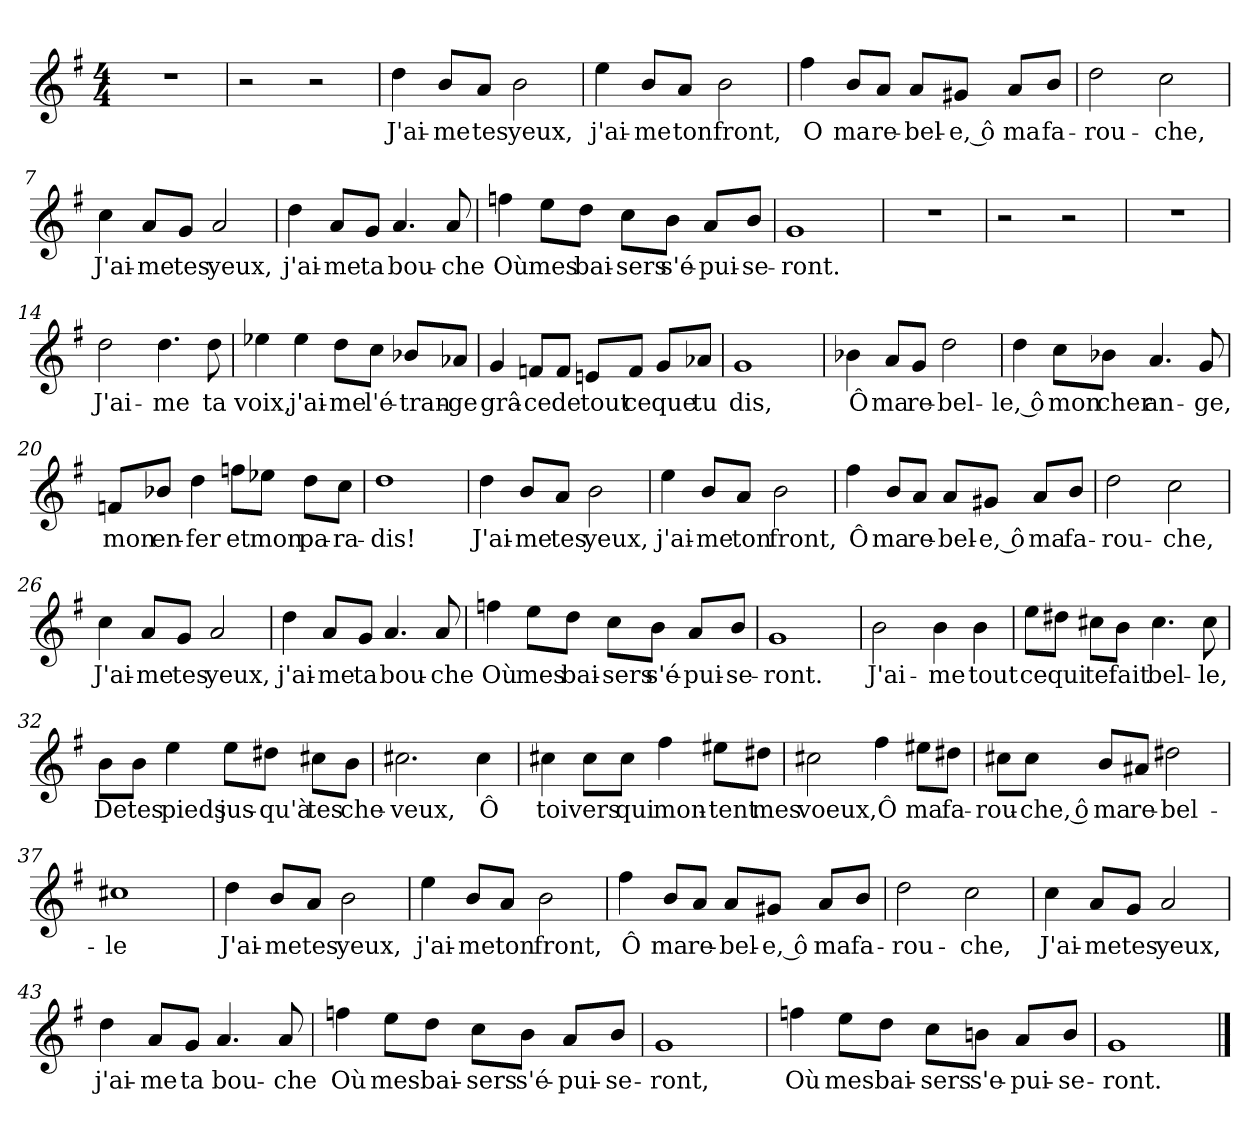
**kern	**text
*part1	*part1
*staff1	*staff1
*clefG2	*
*k[f#]	*
*M4/4	*
=1	=1
1r	.
=2	=2
2r	.
2r	.
=3	=3
!	!LO:LY:b
4dd\	J'ai-
!	!LO:LY:b
8b/L	-me
!	!LO:LY:b
8a/J	tes
!	!LO:LY:b
2b\	yeux,
=4	=4
!	!LO:LY:b
4ee\	j'ai-
!	!LO:LY:b
8b/L	-me
!	!LO:LY:b
8a/J	ton
!	!LO:LY:b
2b\	front,
=5	=5
!	!LO:LY:b
4ff#\	O
!	!LO:LY:b
8b/L	ma
!	!LO:LY:b
8a/J	re-
!	!LO:LY:b
8a/L	-bel-
!	!LO:LY:b
8g#X/J	-e, ô
!	!LO:LY:b
8a/L	ma
!	!LO:LY:b
8b/J	fa-
=6	=6
!	!LO:LY:b
2dd\	-rou-
!	!LO:LY:b
2cc\	-che,
=7	=7
!	!LO:LY:b
4cc\	J'ai-
!	!LO:LY:b
8a/L	-me
!	!LO:LY:b
8g/J	tes
!	!LO:LY:b
2a/	yeux,
!!LO:LB:g=z
=8	=8
!	!LO:LY:b
4dd\	j'ai-
!	!LO:LY:b
8a/L	-me
!	!LO:LY:b
8g/J	ta
!	!LO:LY:b
4.a/	bou-
!	!LO:LY:b
8a/	-che
=9	=9
!	!LO:LY:b
4ffn\	Où
!	!LO:LY:b
8ee\L	mes
!	!LO:LY:b
8dd\J	bai-
!	!LO:LY:b
8cc\L	-sers
!	!LO:LY:b
8b\J	s'é-
!	!LO:LY:b
8a/L	-pui-
!	!LO:LY:b
8b/J	-se-
=10	=10
!	!LO:LY:b
1g	-ront.
=11	=11
1r	.
=12	=12
2r	.
2r	.
=13	=13
1r	.
=14	=14
!	!LO:LY:b
2dd\	J'ai-
!	!LO:LY:b
4.dd\	-me
!	!LO:LY:b
8dd\	ta
=15	=15
!	!LO:LY:b
4ee-X\	voix,
!	!LO:LY:b
4ee-\	j'ai-
!	!LO:LY:b
8dd\L	-me
!	!LO:LY:b
8cc\J	l'é-
!	!LO:LY:b
8b-X/L	-tran-
!	!LO:LY:b
8a-X/J	-ge
!!LO:LB:g=z
=16	=16
!	!LO:LY:b
4g/	grâ-
!	!LO:LY:b
8fn/L	-ce
!	!LO:LY:b
8f/J	de
!	!LO:LY:b
8en/L	tout
!	!LO:LY:b
8f/J	ce
!	!LO:LY:b
8g/L	que
!	!LO:LY:b
8a-X/J	tu
=17	=17
!	!LO:LY:b
1g	dis,
=18	=18
!	!LO:LY:b
4b-X\	Ô
!	!LO:LY:b
8a/L	ma
!	!LO:LY:b
8g/J	re-
!	!LO:LY:b
2dd\	-bel-
=19	=19
!	!LO:LY:b
4dd\	-le, ô
!	!LO:LY:b
8cc\L	mon
!	!LO:LY:b
8b-X\J	cher
!	!LO:LY:b
4.a/	an-
!	!LO:LY:b
8g/	-ge,
=20	=20
!	!LO:LY:b
8fn/L	mon
!	!LO:LY:b
8b-X/J	en-
!	!LO:LY:b
4dd\	-fer
!	!LO:LY:b
8ffn\L	et
!	!LO:LY:b
8ee-X\J	mon
!	!LO:LY:b
8dd\L	pa-
!	!LO:LY:b
8cc\J	-ra-
=21	=21
!	!LO:LY:b
1dd	-dis!
=22	=22
!	!LO:LY:b
4dd\	J'ai-
!	!LO:LY:b
8b/L	-me
!	!LO:LY:b
8a/J	tes
!	!LO:LY:b
2b\	yeux,
!!LO:LB:g=z
=23	=23
!	!LO:LY:b
4ee\	j'ai-
!	!LO:LY:b
8b/L	-me
!	!LO:LY:b
8a/J	ton
!	!LO:LY:b
2b\	front,
=24	=24
!	!LO:LY:b
4ff#\	Ô
!	!LO:LY:b
8b/L	ma
!	!LO:LY:b
8a/J	re-
!	!LO:LY:b
8a/L	-bel-
!	!LO:LY:b
8g#X/J	-e, ô
!	!LO:LY:b
8a/L	ma
!	!LO:LY:b
8b/J	fa-
=25	=25
!	!LO:LY:b
2dd\	-rou-
!	!LO:LY:b
2cc\	-che,
=26	=26
!	!LO:LY:b
4cc\	J'ai-
!	!LO:LY:b
8a/L	-me
!	!LO:LY:b
8g/J	tes
!	!LO:LY:b
2a/	yeux,
=27	=27
!	!LO:LY:b
4dd\	j'ai-
!	!LO:LY:b
8a/L	-me
!	!LO:LY:b
8g/J	ta
!	!LO:LY:b
4.a/	bou-
!	!LO:LY:b
8a/	-che
=28	=28
!	!LO:LY:b
4ffn\	Où
!	!LO:LY:b
8ee\L	mes
!	!LO:LY:b
8dd\J	bai-
!	!LO:LY:b
8cc\L	-sers
!	!LO:LY:b
8b\J	s'é-
!	!LO:LY:b
8a/L	-pui-
!	!LO:LY:b
8b/J	-se-
!!LO:LB:g=z
=29	=29
!	!LO:LY:b
1g	-ront.
=30	=30
!	!LO:LY:b
2b\	J'ai-
!	!LO:LY:b
4b\	-me
!	!LO:LY:b
4b\	tout
=31	=31
!	!LO:LY:b
8ee\L	ce
!	!LO:LY:b
8dd#X\J	qui
!	!LO:LY:b
8cc#X\L	te
!	!LO:LY:b
8b\J	fait
!	!LO:LY:b
4.cc#\	bel-
!	!LO:LY:b
8cc#\	-le,
=32	=32
!	!LO:LY:b
8b\L	De
!	!LO:LY:b
8b\J	tes
!	!LO:LY:b
4ee\	pieds
!	!LO:LY:b
8ee\L	jus-
!	!LO:LY:b
8dd#X\J	-qu'à
!	!LO:LY:b
8cc#X\L	tes
!	!LO:LY:b
8b\J	che-
=33	=33
!	!LO:LY:b
2.cc#X\	-veux,
!	!LO:LY:b
4cc#\	Ô
=34	=34
!	!LO:LY:b
4cc#X\	toi
!	!LO:LY:b
8cc#\L	vers
!	!LO:LY:b
8cc#\J	qui
!	!LO:LY:b
4ff#\	mon-
!	!LO:LY:b
8ee#X\L	-tent
!	!LO:LY:b
8dd#X\J	mes
!!LO:LB:g=z
=35	=35
!	!LO:LY:b
2cc#X\	voeux,
!	!LO:LY:b
4ff#\	Ô
!	!LO:LY:b
8ee#X\L	ma
!	!LO:LY:b
8dd#X\J	fa-
=36	=36
!	!LO:LY:b
8cc#X\L	-rou-
!	!LO:LY:b
8cc#\J	-che, ô
!	!LO:LY:b
8b/L	ma
!	!LO:LY:b
8a#X/J	re-
!	!LO:LY:b
2dd#X\	-bel-
=37	=37
!	!LO:LY:b
1cc#X	-le
=38	=38
!	!LO:LY:b
4dd\	J'ai-
!	!LO:LY:b
8b/L	-me
!	!LO:LY:b
8a/J	tes
!	!LO:LY:b
2b\	yeux,
=39	=39
!	!LO:LY:b
4ee\	j'ai-
!	!LO:LY:b
8b/L	-me
!	!LO:LY:b
8a/J	ton
!	!LO:LY:b
2b\	front,
=40	=40
!	!LO:LY:b
4ff#\	Ô
!	!LO:LY:b
8b/L	ma
!	!LO:LY:b
8a/J	re-
!	!LO:LY:b
8a/L	-bel-
!	!LO:LY:b
8g#X/J	-e, ô
!	!LO:LY:b
8a/L	ma
!	!LO:LY:b
8b/J	fa-
=41	=41
!	!LO:LY:b
2dd\	-rou-
!	!LO:LY:b
2cc\	-che,
!!LO:LB:g=z
=42	=42
!	!LO:LY:b
4cc\	J'ai-
!	!LO:LY:b
8a/L	-me
!	!LO:LY:b
8g/J	tes
!	!LO:LY:b
2a/	yeux,
=43	=43
!	!LO:LY:b
4dd\	j'ai-
!	!LO:LY:b
8a/L	-me
!	!LO:LY:b
8g/J	ta
!	!LO:LY:b
4.a/	bou-
!	!LO:LY:b
8a/	-che
=44	=44
!	!LO:LY:b
4ffn\	Où
!	!LO:LY:b
8ee\L	mes
!	!LO:LY:b
8dd\J	bai-
!	!LO:LY:b
8cc\L	-sers
!	!LO:LY:b
8b\J	s'é-
!	!LO:LY:b
8a/L	-pui-
!	!LO:LY:b
8b/J	-se-
=45	=45
!	!LO:LY:b
1g	-ront,
=46	=46
!	!LO:LY:b
4ffn\	Où
!	!LO:LY:b
8ee\L	mes
!	!LO:LY:b
8dd\J	bai-
!	!LO:LY:b
8cc\L	-sers
!	!LO:LY:b
8bn\J	s'e-
!	!LO:LY:b
8a/L	-pui-
!	!LO:LY:b
8b/J	-se-
=47	=47
!	!LO:LY:b
1g	-ront.
==	==
*-	*-
